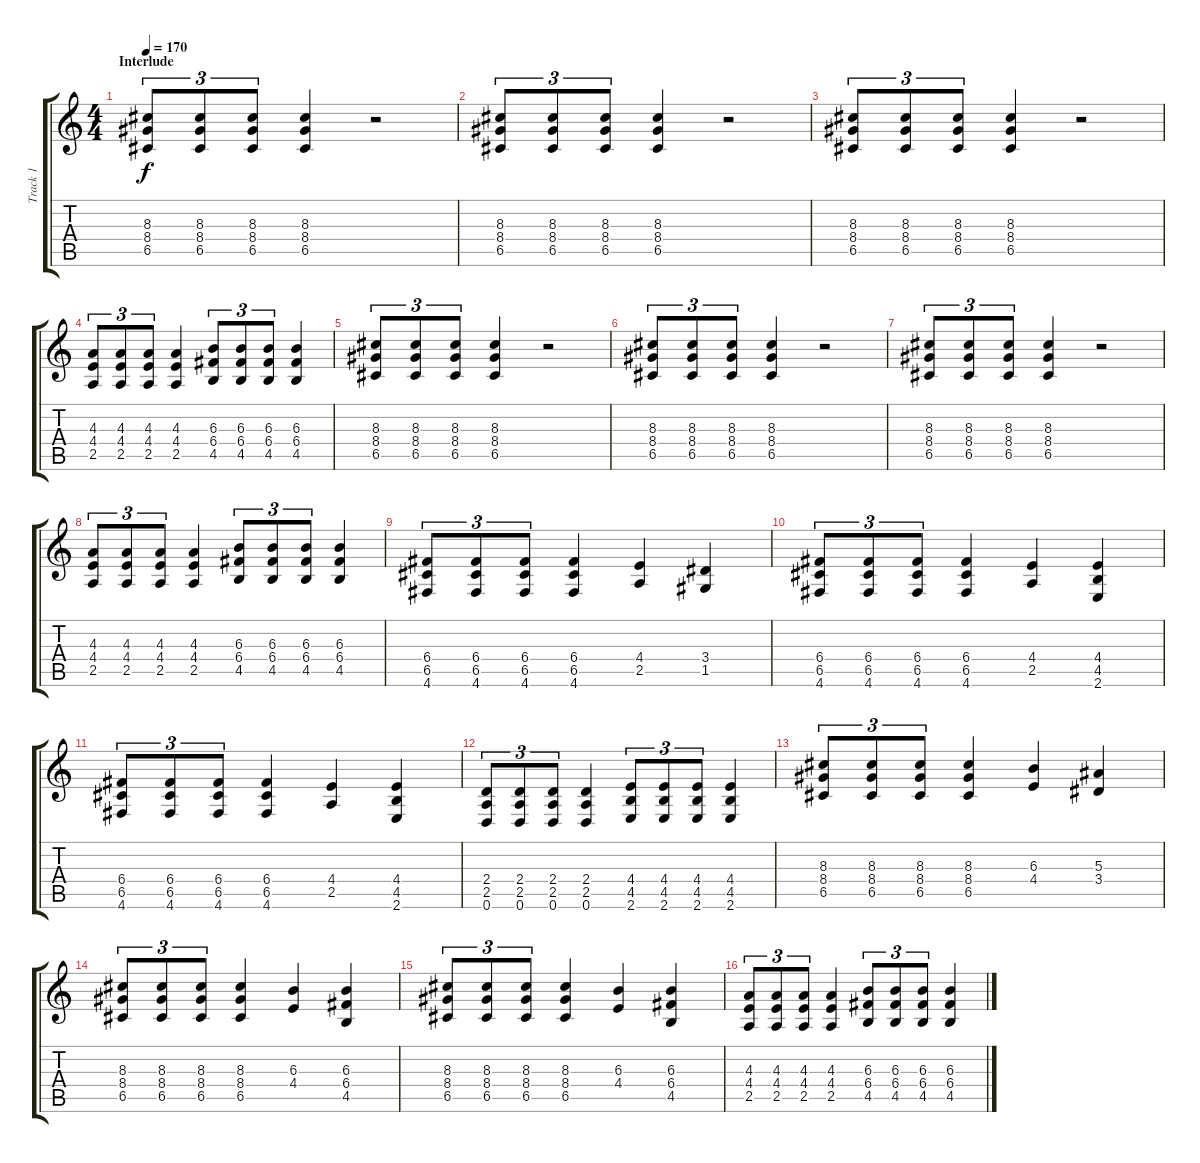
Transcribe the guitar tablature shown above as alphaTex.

\track ("Track 1" "Track 1") {instrument distortionguitar}
\staff {score tabs}
\tuning (D4 A3 F3 C3 G2 D2) {hide}
\ts (4 4)
\section ("" "Interlude")
\tempo 170
\clef g2
\ks c
(8.3 8.4 6.5).8{tu (3 2) dy f} (8.3 8.4 6.5).8{tu (3 2)} (8.3 8.4 6.5).8{tu (3 2)} (8.3 8.4 6.5).4 r.2 |
(8.3 8.4 6.5).8{tu (3 2)} (8.3 8.4 6.5).8{tu (3 2)} (8.3 8.4 6.5).8{tu (3 2)} (8.3 8.4 6.5).4 r.2 |
(8.3 8.4 6.5).8{tu (3 2)} (8.3 8.4 6.5).8{tu (3 2)} (8.3 8.4 6.5).8{tu (3 2)} (8.3 8.4 6.5).4 r.2 |
(4.3 4.4 2.5).8{tu (3 2)} (4.3 4.4 2.5).8{tu (3 2)} (4.3 4.4 2.5).8{tu (3 2)} (4.3 4.4 2.5).4 (6.3 6.4 4.5).8{tu (3 2)} (6.3 6.4 4.5).8{tu (3 2)} (6.3 6.4 4.5).8{tu (3 2)} (6.3 6.4 4.5).4 |
(8.3 8.4 6.5).8{tu (3 2)} (8.3 8.4 6.5).8{tu (3 2)} (8.3 8.4 6.5).8{tu (3 2)} (8.3 8.4 6.5).4 r.2 |
(8.3 8.4 6.5).8{tu (3 2)} (8.3 8.4 6.5).8{tu (3 2)} (8.3 8.4 6.5).8{tu (3 2)} (8.3 8.4 6.5).4 r.2 |
(8.3 8.4 6.5).8{tu (3 2)} (8.3 8.4 6.5).8{tu (3 2)} (8.3 8.4 6.5).8{tu (3 2)} (8.3 8.4 6.5).4 r.2 |
(4.3 4.4 2.5).8{tu (3 2)} (4.3 4.4 2.5).8{tu (3 2)} (4.3 4.4 2.5).8{tu (3 2)} (4.3 4.4 2.5).4 (6.3 6.4 4.5).8{tu (3 2)} (6.3 6.4 4.5).8{tu (3 2)} (6.3 6.4 4.5).8{tu (3 2)} (6.3 6.4 4.5).4 |
(6.4 6.5 4.6).8{tu (3 2)} (6.4 6.5 4.6).8{tu (3 2)} (6.4 6.5 4.6).8{tu (3 2)} (6.4 6.5 4.6).4 (4.4 2.5).4 (3.4 1.5).4 |
(6.4 6.5 4.6).8{tu (3 2)} (6.4 6.5 4.6).8{tu (3 2)} (6.4 6.5 4.6).8{tu (3 2)} (6.4 6.5 4.6).4 (4.4 2.5).4 (4.4 4.5 2.6).4 |
(6.4 6.5 4.6).8{tu (3 2)} (6.4 6.5 4.6).8{tu (3 2)} (6.4 6.5 4.6).8{tu (3 2)} (6.4 6.5 4.6).4 (4.4 2.5).4 (4.4 4.5 2.6).4 |
(2.4 2.5 0.6).8{tu (3 2)} (2.4 2.5 0.6).8{tu (3 2)} (2.4 2.5 0.6).8{tu (3 2)} (2.4 2.5 0.6).4 (4.4 4.5 2.6).8{tu (3 2)} (4.4 4.5 2.6).8{tu (3 2)} (4.4 4.5 2.6).8{tu (3 2)} (4.4 4.5 2.6).4 |
(8.3 8.4 6.5).8{tu (3 2)} (8.3 8.4 6.5).8{tu (3 2)} (8.3 8.4 6.5).8{tu (3 2)} (8.3 8.4 6.5).4 (6.3 4.4).4 (5.3 3.4).4 |
(8.3 8.4 6.5).8{tu (3 2)} (8.3 8.4 6.5).8{tu (3 2)} (8.3 8.4 6.5).8{tu (3 2)} (8.3 8.4 6.5).4 (6.3 4.4).4 (6.3 6.4 4.5).4 |
(8.3 8.4 6.5).8{tu (3 2)} (8.3 8.4 6.5).8{tu (3 2)} (8.3 8.4 6.5).8{tu (3 2)} (8.3 8.4 6.5).4 (6.3 4.4).4 (6.3 6.4 4.5).4 |
(4.3 4.4 2.5).8{tu (3 2)} (4.3 4.4 2.5).8{tu (3 2)} (4.3 4.4 2.5).8{tu (3 2)} (4.3 4.4 2.5).4 (6.3 6.4 4.5).8{tu (3 2)} (6.3 6.4 4.5).8{tu (3 2)} (6.3 6.4 4.5).8{tu (3 2)} (6.3 6.4 4.5).4
